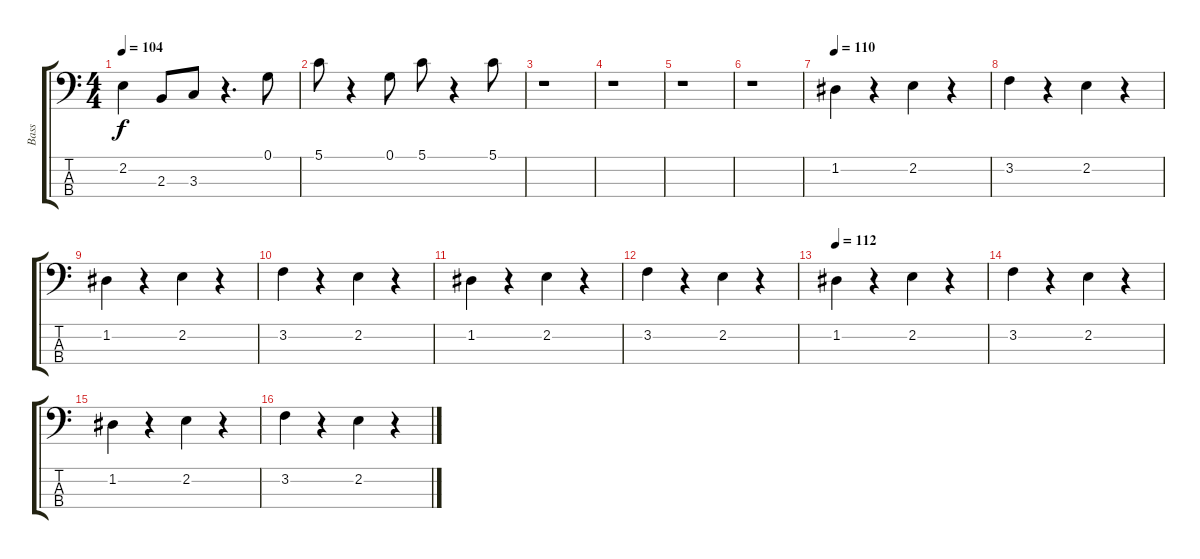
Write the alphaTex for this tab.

\track ("Bass" "Bass") {instrument acousticbass}
\staff {score tabs}
\tuning (G2 D2 A1 E1) {hide}
\ts (4 4)
\tempo 104
\clef f4
\ks c
2.2.4{dy f} 2.3.8 3.3.8 r.4{d} 0.1.8 |
5.1.8 r.4 0.1.8 5.1.8 r.4 5.1.8 |
r.1 |
r.1 |
r.1 |
r.1 |
\tempo 110
1.2.4 r.4 2.2.4 r.4 |
3.2.4 r.4 2.2.4 r.4 |
1.2.4 r.4 2.2.4 r.4 |
3.2.4 r.4 2.2.4 r.4 |
1.2.4 r.4 2.2.4 r.4 |
3.2.4 r.4 2.2.4 r.4 |
\tempo 112
1.2.4 r.4 2.2.4 r.4 |
3.2.4 r.4 2.2.4 r.4 |
1.2.4 r.4 2.2.4 r.4 |
3.2.4 r.4 2.2.4 r.4
